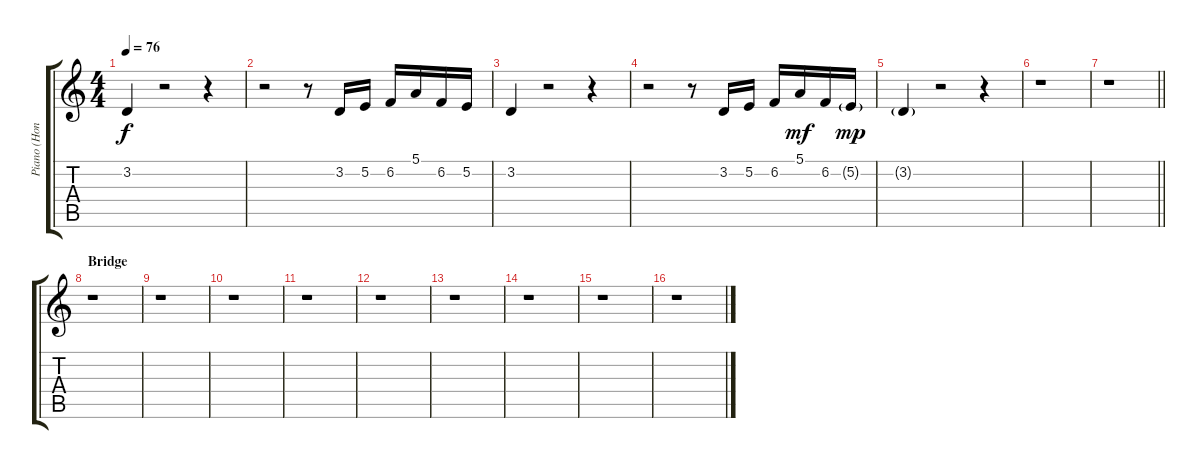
\track ("Piano (Honky)" "Piano (Hon") {instrument honkytonkpiano}
\staff {score tabs}
\tuning (E4 B3 G3 D3 A2 E2) {hide}
\ts (4 4)
\tempo 76
\clef g2
\ks c
3.2.4{dy f} r.2 r.4 |
r.2 r.8 3.2.16 5.2.16 6.2.16 5.1.16 6.2.16 5.2.16 |
3.2.4 r.2 r.4 |
r.2 r.8 3.2.16 5.2.16 6.2.16 5.1.16{dy mf} 6.2.16 5.2{g}.16{dy mp} |
3.2{g}.4 r.2 r.4 |
r.1 |
\barLineRight lightlight
r.1 |
\section ("" "Bridge")
r.1 |
r.1 |
r.1 |
r.1 |
r.1 |
r.1 |
r.1 |
r.1 |
r.1
